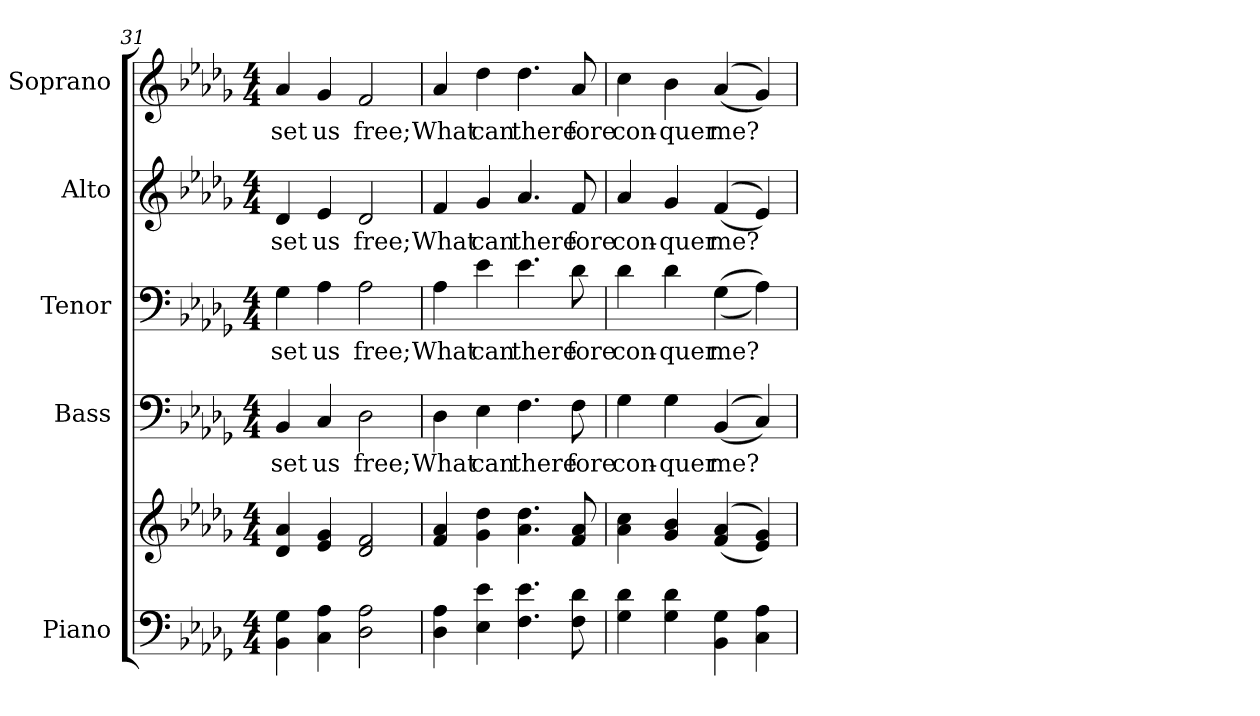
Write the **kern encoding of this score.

**kern	**kern	**kern	**text	**kern	**text	**kern	**text	**kern	**text
*part5	*part5	*part4	*part4	*part3	*part3	*part2	*part2	*part1	*part1
*staff6	*staff5	*staff4	*staff4	*staff3	*staff3	*staff2	*staff2	*staff1	*staff1
*I"Piano	*	*I"Bass	*	*I"Tenor	*	*I"Alto	*	*I"Soprano	*
*I'Pno.	*	*I'B.	*	*I'T.	*	*I'A.	*	*I'S.	*
!!LO:PB:g=z
*clefF4	*clefG2	*clefF4	*	*clefF4	*	*clefG2	*	*clefG2	*
*k[b-e-a-d-g-]	*k[b-e-a-d-g-]	*k[b-e-a-d-g-]	*	*k[b-e-a-d-g-]	*	*k[b-e-a-d-g-]	*	*k[b-e-a-d-g-]	*
*D-:	*D-:	*D-:	*	*D-:	*	*D-:	*	*D-:	*
*M4/4	*M4/4	*M4/4	*	*M4/4	*	*M4/4	*	*M4/4	*
=31	=31	=31	=31	=31	=31	=31	=31	=31	=31
!	!	!	!LO:LY:b:color=#000000	!	!	!	!	!	!
!	!	!	!	!	!LO:LY:b:color=#000000	!	!	!	!
!	!	!	!	!	!	!	!LO:LY:b:color=#000000	!	!
!	!	!	!	!	!	!	!	!	!LO:LY:b:color=#000000
4BB-i\ 4G-i	4d-i/ 4a-i	4BB-i/	set	4G-i\	set	4d-i/	set	4a-i/	set
!	!	!	!LO:LY:b:color=#000000	!	!	!	!	!	!
!	!	!	!	!	!LO:LY:b:color=#000000	!	!	!	!
!	!	!	!	!	!	!	!LO:LY:b:color=#000000	!	!
!	!	!	!	!	!	!	!	!	!LO:LY:b:color=#000000
4Ci\ 4A-i	4e-i/ 4g-i	4Ci/	us	4A-i\	us	4e-i/	us	4g-i/	us
!	!	!	!LO:LY:b:color=#000000	!	!	!	!	!	!
!	!	!	!	!	!LO:LY:b:color=#000000	!	!	!	!
!	!	!	!	!	!	!	!LO:LY:b:color=#000000	!	!
!	!	!	!	!	!	!	!	!	!LO:LY:b:color=#000000
2D-i\ 2A-i	2d-i/ 2fi	2D-i\	free;	2A-i\	free;	2d-i/	free;	2fi/	free;
=32	=32	=32	=32	=32	=32	=32	=32	=32	=32
!	!	!	!LO:LY:b:color=#000000	!	!	!	!	!	!
!	!	!	!	!	!LO:LY:b:color=#000000	!	!	!	!
!	!	!	!	!	!	!	!LO:LY:b:color=#000000	!	!
!	!	!	!	!	!	!	!	!	!LO:LY:b:color=#000000
4D-i\ 4A-i	4fi/ 4a-i	4D-i\	What	4A-i\	What	4fi/	What	4a-i/	What
!	!	!	!LO:LY:b:color=#000000	!	!	!	!	!	!
!	!	!	!	!	!LO:LY:b:color=#000000	!	!	!	!
!	!	!	!	!	!	!	!LO:LY:b:color=#000000	!	!
!	!	!	!	!	!	!	!	!	!LO:LY:b:color=#000000
4E-i\ 4e-i	4g-i\ 4dd-i	4E-i\	can	4e-i\	can	4g-i/	can	4dd-i\	can
!	!	!	!LO:LY:b:color=#000000	!	!	!	!	!	!
!	!	!	!	!	!LO:LY:b:color=#000000	!	!	!	!
!	!	!	!	!	!	!	!LO:LY:b:color=#000000	!	!
!	!	!	!	!	!	!	!	!	!LO:LY:b:color=#000000
4.Fi\ 4.e-i	4.a-i\ 4.dd-i	4.Fi\	there	4.e-i\	there	4.a-i/	there	4.dd-i\	there
!	!	!	!LO:LY:b:color=#000000	!	!	!	!	!	!
!	!	!	!	!	!LO:LY:b:color=#000000	!	!	!	!
!	!	!	!	!	!	!	!LO:LY:b:color=#000000	!	!
!	!	!	!	!	!	!	!	!	!LO:LY:b:color=#000000
8Fi\ 8d-i	8fi/ 8a-i	8Fi\	fore	8d-i\	fore	8fi/	fore	8a-i/	fore
!!LO:PB:g=z
=33	=33	=33	=33	=33	=33	=33	=33	=33	=33
!	!	!	!LO:LY:b:color=#000000	!	!	!	!	!	!
!	!	!	!	!	!LO:LY:b:color=#000000	!	!	!	!
!	!	!	!	!	!	!	!LO:LY:b:color=#000000	!	!
!	!	!	!	!	!	!	!	!	!LO:LY:b:color=#000000
4G-i\ 4d-i	4a-i\ 4cci	4G-i\	con-	4d-i\	con-	4a-i/	con-	4cci\	con-
!	!	!	!LO:LY:b:color=#000000	!	!	!	!	!	!
!	!	!	!	!	!LO:LY:b:color=#000000	!	!	!	!
!	!	!	!	!	!	!	!LO:LY:b:color=#000000	!	!
!	!	!	!	!	!	!	!	!	!LO:LY:b:color=#000000
4G-i\ 4d-i	4g-i/ 4b-i	4G-i\	-quer	4d-i\	-quer	4g-i/	-quer	4b-i\	-quer
!	!	!	!LO:LY:b:color=#000000	!	!	!	!	!	!
!	!	!	!	!	!LO:LY:b:color=#000000	!	!	!	!
!	!	!	!	!	!	!	!LO:LY:b:color=#000000	!	!
!	!	!	!	!	!	!	!	!	!LO:LY:b:color=#000000
4BB-i\ 4G-i	((4fi/ 4a-i	((4BB-i/	me?	((4G-i\	me?	((4fi/	me?	((4a-i/	me?
4Ci\ 4A-i	4e-i/ 4g-i))	4Ci/))	.	4A-i\))	.	4e-i/))	.	4g-i/))	.
=	=	=	=	=	=	=	=	=	=
*-	*-	*-	*-	*-	*-	*-	*-	*-	*-
